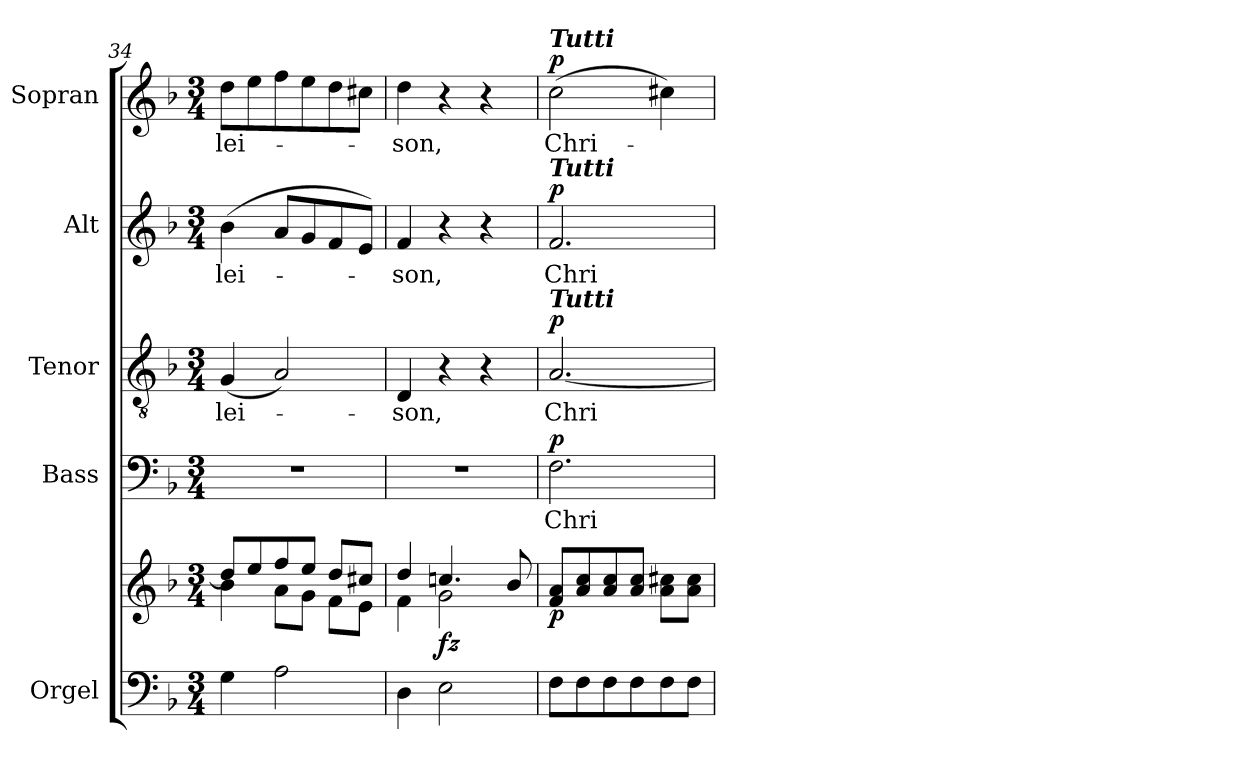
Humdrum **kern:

**kern	**kern	**dynam	**kern	**text	**dynam	**kern	**text	**dynam	**kern	**text	**dynam	**kern	**text	**dynam
*part5	*part5	*part5	*part4	*part4	*part4	*part3	*part3	*part3	*part2	*part2	*part2	*part1	*part1	*part1
*staff6	*staff5	*staff5/6	*staff4	*staff4	*staff4	*staff3	*staff3	*staff3	*staff2	*staff2	*staff2	*staff1	*staff1	*staff1
*I"Orgel	*	*	*I"Bass	*	*	*I"Tenor	*	*	*I"Alt	*	*	*I"Sopran	*	*
*I'Org.	*	*	*I'B	*	*	*I'T	*	*	*I'A	*	*	*I'S	*	*
*clefF4	*clefG2	*	*clefF4	*	*	*clefGv2	*	*	*clefG2	*	*	*clefG2	*	*
*k[b-]	*k[b-]	*	*k[b-]	*	*	*k[b-]	*	*	*k[b-]	*	*	*k[b-]	*	*
*F:	*F:	*	*F:	*	*	*F:	*	*	*F:	*	*	*F:	*	*
*M3/4	*M3/4	*	*M3/4	*	*	*M3/4	*	*	*M3/4	*	*	*M3/4	*	*
=34	=34	=34	=34	=34	=34	=34	=34	=34	=34	=34	=34	=34	=34	=34
*	*^	*	*	*	*	*	*	*	*	*	*	*	*	*
!	!	!	!	!	!	!	!	!LO:LY:b	!	!	!LO:LY:b	!	!	!LO:LY:b	!
4G\	8dd/L]	4b-\	.	2.r	.	.	(<4G/	-lei-	.	(>4b-\	-lei-	.	8dd\L	-lei-	.
.	8ee/	.	.	.	.	.	.	.	.	.	.	.	8ee\	.	.
2A\	8ff/	8a\L	.	.	.	.	2A/)	.	.	8a/L	.	.	8ff\	.	.
.	8ee/J	8g\J	.	.	.	.	.	.	.	8g/	.	.	8ee\	.	.
.	8dd/L	8f\L	.	.	.	.	.	.	.	8f/	.	.	8dd\	.	.
.	8cc#X/J	8e\J	.	.	.	.	.	.	.	8e/J)	.	.	8cc#X\J	.	.
=35	=35	=35	=35	=35	=35	=35	=35	=35	=35	=35	=35	=35	=35	=35	=35
!	!	!	!	!	!	!	!	!LO:LY:b	!	!	!LO:LY:b	!	!	!LO:LY:b	!
4D\	4dd/	4f\	.	2.r	.	.	4D/	-son,	.	4f/	-son,	.	4dd\	-son,	.
!	!	!	!LO:DY:b	!	!	!	!	!	!	!	!	!	!	!	!
2E\	4.ccn/	2g\	fz	.	.	.	4r	.	.	4r	.	.	4r	.	.
.	.	.	.	.	.	.	4r	.	.	4r	.	.	4r	.	.
.	8b-/	.	.	.	.	.	.	.	.	.	.	.	.	.	.
*	*v	*v	*	*	*	*	*	*	*	*	*	*	*	*	*
=36	=36	=36	=36	=36	=36	=36	=36	=36	=36	=36	=36	=36	=36	=36
!	!	!	!	!	!	!	!	!	!	!	!	!LO:TX:a:Bi:t=Tutti	!	!
!	!	!	!	!	!	!	!	!	!LO:TX:a:Bi:t=Tutti	!	!	!	!	!
!	!	!	!	!	!	!LO:TX:a:Bi:t=Tutti	!	!	!	!	!	!	!	!
!	!	!LO:DY:b	!	!LO:LY:b	!LO:DY:a	!	!LO:LY:b	!LO:DY:a	!	!LO:LY:b	!LO:DY:a	!	!LO:LY:b	!LO:DY:a
8F\L	8f/ 8a/L	p	2.F\	Chri-	p	[2.A/	Chri-	p	2.f/	Chri-	p	(>2cc\	Chri-	p
8F\	8a/ 8cc/	.	.	.	.	.	.	.	.	.	.	.	.	.
8F\	8a/ 8cc/	.	.	.	.	.	.	.	.	.	.	.	.	.
8F\	8a/ 8cc/J	.	.	.	.	.	.	.	.	.	.	.	.	.
8F\	8a\ 8cc#X\L	.	.	.	.	.	.	.	.	.	.	4cc#X\)	.	.
8F\J	8a\ 8cc#\J	.	.	.	.	.	.	.	.	.	.	.	.	.
=	=	=	=	=	=	=	=	=	=	=	=	=	=	=
*-	*-	*-	*-	*-	*-	*-	*-	*-	*-	*-	*-	*-	*-	*-
